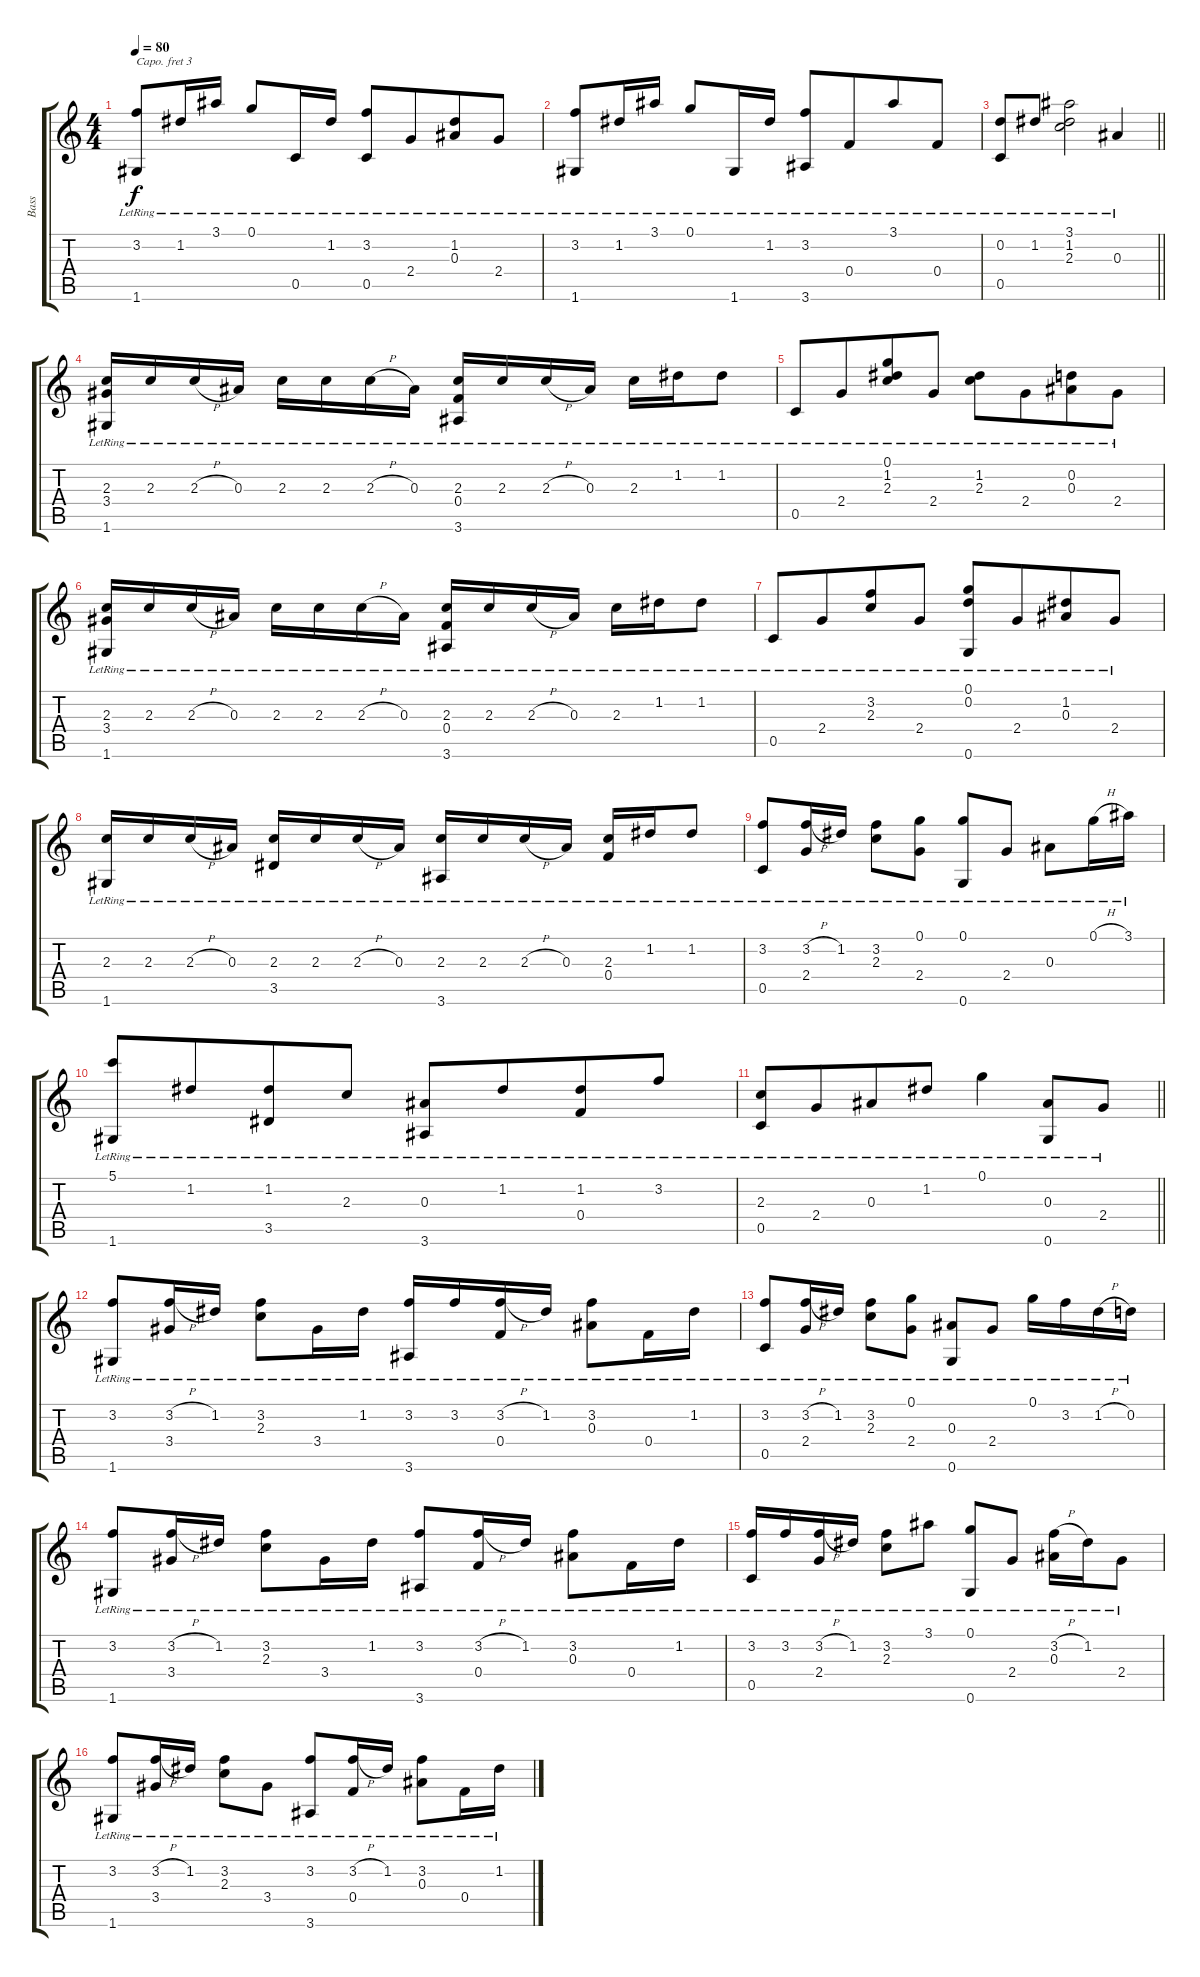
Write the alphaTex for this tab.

\track ("Bass" "Bass") {instrument acousticguitarsteel}
\staff {score tabs}
\capo 3
\tuning (E4 B3 G3 D3 A2 E2) {hide}
\ts (4 4)
\tempo 80
\clef g2
\ks c
(3.2{lr} 1.6{lr}).8{dy f} 1.2{lr}.16 3.1{lr}.16 0.1{lr}.8 0.5{lr}.16 1.2{lr}.16 (3.2{lr} 0.5{lr}).8 2.4{lr}.8{beam merge} (1.2{lr} 0.3{lr}).8 2.4{lr}.8 |
(3.2{lr} 1.6{lr}).8 1.2{lr}.16 3.1{lr}.16 0.1{lr}.8 1.6{lr}.16 1.2{lr}.16 (3.2{lr} 3.6{lr}).8 0.4{lr}.8{beam merge} 3.1{lr}.8 0.4{lr}.8 |
\barLineRight lightlight
(0.2{lr} 0.5{lr}).8 1.2{lr}.8 (3.1{lr} 1.2{lr} 2.3{lr}).2 0.3{lr}.4 |
(2.3{lr} 3.4{lr} 1.6{lr}).16 2.3{lr}.16 2.3{h lr}.16 0.3{lr}.16 2.3{lr}.16 2.3{lr}.16 2.3{h lr}.16 0.3{lr}.16 (2.3{lr} 0.4{lr} 3.6{lr}).16 2.3{lr}.16 2.3{h lr}.16 0.3{lr}.16 2.3{lr}.16 1.2{lr}.16 1.2{lr}.8 |
0.5{lr}.8 2.4{lr}.8{beam merge} (0.1{lr} 1.2{lr} 2.3{lr}).8 2.4{lr}.8 (1.2{lr} 2.3{lr}).8 2.4{lr}.8{beam merge} (0.2{lr} 0.3{lr}).8 2.4{lr}.8 |
(2.3{lr} 3.4{lr} 1.6{lr}).16 2.3{lr}.16 2.3{h lr}.16 0.3{lr}.16 2.3{lr}.16 2.3{lr}.16 2.3{h lr}.16 0.3{lr}.16 (2.3{lr} 0.4{lr} 3.6{lr}).16 2.3{lr}.16 2.3{h lr}.16 0.3{lr}.16 2.3{lr}.16 1.2{lr}.16 1.2{lr}.8 |
0.5{lr}.8 2.4{lr}.8{beam merge} (3.2{lr} 2.3{lr}).8 2.4{lr}.8 (0.1{lr} 0.2{lr} 0.6{lr}).8 2.4{lr}.8{beam merge} (1.2{lr} 0.3{lr}).8 2.4{lr}.8 |
(2.3{lr} 1.6{lr}).16 2.3{lr}.16 2.3{h lr}.16 0.3{lr}.16 (2.3{lr} 3.5{lr}).16 2.3{lr}.16 2.3{h lr}.16 0.3{lr}.16 (2.3{lr} 3.6{lr}).16 2.3{lr}.16 2.3{h lr}.16 0.3{lr}.16 (2.3{lr} 0.4{lr}).16 1.2{lr}.16 1.2{lr}.8 |
(3.2{lr} 0.5{lr}).8 (3.2{h lr} 2.4{lr}).16 1.2{lr}.16 (3.2{lr} 2.3{lr}).8 (0.1{lr} 2.4{lr}).8 (0.1{lr} 0.6{lr}).8 2.4{lr}.8 0.3{lr}.8 0.1{h lr}.16 3.1{lr}.16 |
(5.1{lr} 1.6{lr}).8 1.2{lr}.8{beam merge} (1.2{lr} 3.5{lr}).8 2.3{lr}.8 (0.3{lr} 3.6{lr}).8 1.2{lr}.8{beam merge} (1.2{lr} 0.4{lr}).8 3.2{lr}.8 |
\barLineRight lightlight
(2.3{lr} 0.5{lr}).8 2.4{lr}.8{beam merge} 0.3{lr}.8 1.2{lr}.8 0.1{lr}.4 (0.3{lr} 0.6{lr}).8 2.4{lr}.8 |
(3.2{lr} 1.6{lr}).8 (3.2{h lr} 3.4{lr}).16 1.2{lr}.16 (3.2{lr} 2.3{lr}).8 3.4{lr}.16 1.2{lr}.16 (3.2{lr} 3.6{lr}).16 3.2{lr}.16 (3.2{h lr} 0.4{lr}).16 1.2{lr}.16 (3.2{lr} 0.3{lr}).8 0.4{lr}.16 1.2{lr}.16 |
(3.2{lr} 0.5{lr}).8 (3.2{h lr} 2.4{lr}).16 1.2{lr}.16 (3.2{lr} 2.3{lr}).8 (0.1{lr} 2.4{lr}).8 (0.3{lr} 0.6{lr}).8 2.4{lr}.8 0.1{lr}.16 3.2{lr}.16 1.2{h lr}.16 0.2{lr}.16 |
(3.2{lr} 1.6{lr}).8 (3.2{h lr} 3.4{lr}).16 1.2{lr}.16 (3.2{lr} 2.3{lr}).8 3.4{lr}.16 1.2{lr}.16 (3.2{lr} 3.6{lr}).8 (3.2{h lr} 0.4{lr}).16 1.2{lr}.16 (3.2{lr} 0.3{lr}).8 0.4{lr}.16 1.2{lr}.16 |
(3.2{lr} 0.5{lr}).16 3.2{lr}.16 (3.2{h lr} 2.4{lr}).16 1.2{lr}.16 (3.2{lr} 2.3{lr}).8 3.1{lr}.8 (0.1{lr} 0.6{lr}).8 2.4{lr}.8 (3.2{h lr} 0.3{lr}).16 1.2{lr}.16 2.4{lr}.8 |
(3.2{lr} 1.6{lr}).8 (3.2{h lr} 3.4{lr}).16 1.2{lr}.16 (3.2{lr} 2.3{lr}).8 3.4{lr}.8 (3.2{lr} 3.6{lr}).8 (3.2{h lr} 0.4{lr}).16 1.2{lr}.16 (3.2{lr} 0.3{lr}).8 0.4{lr}.16 1.2{lr}.16
